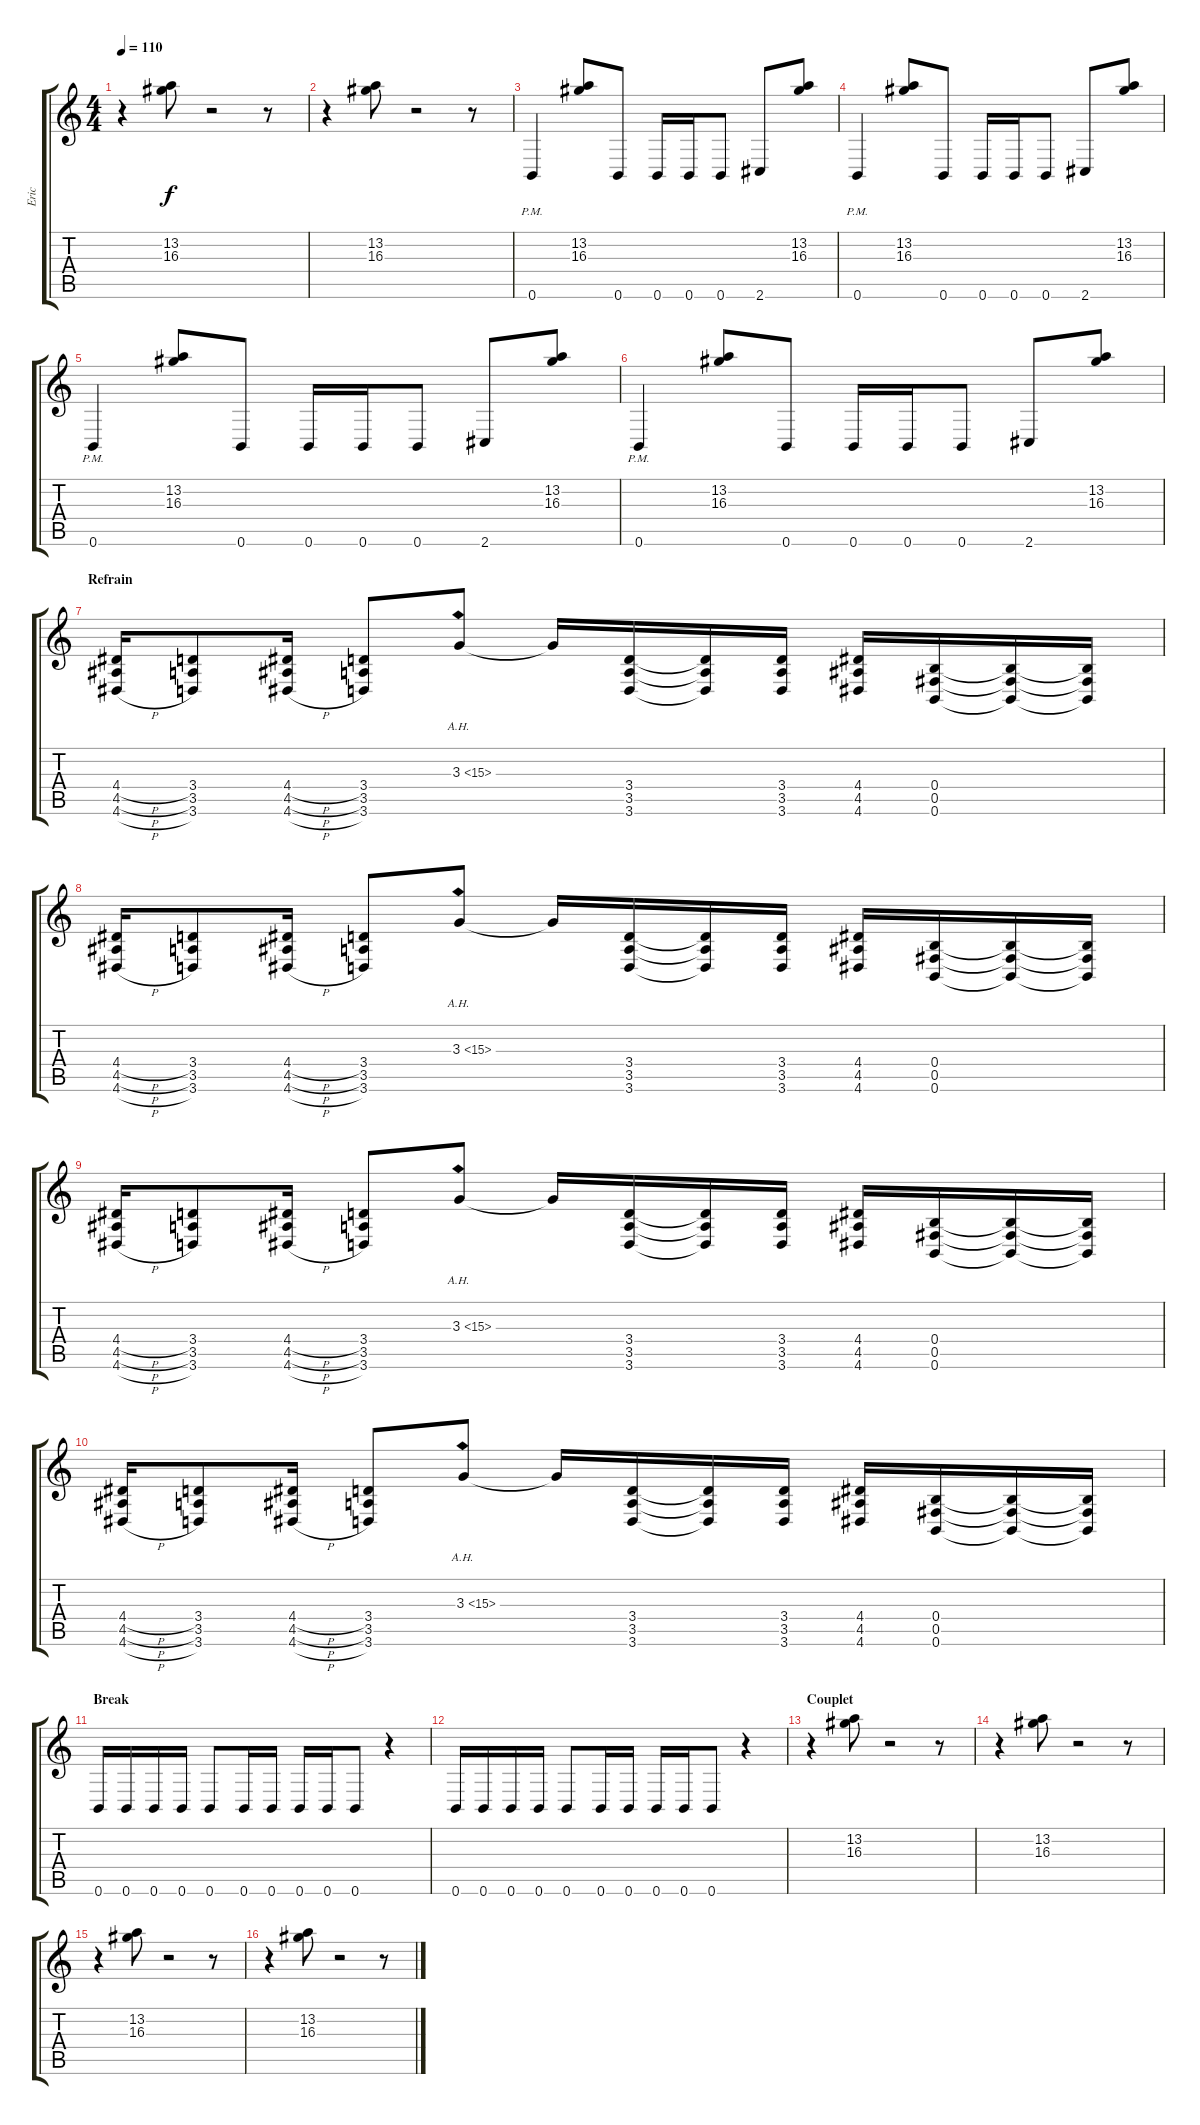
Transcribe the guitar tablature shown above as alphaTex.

\track ("Eric" "Eric") {instrument overdrivenguitar}
\staff {score tabs}
\tuning (Db4 Ab3 E3 B2 Gb2 B1) {hide}
\ts (4 4)
\tempo 110
\clef g2
\ks c
r.4{dy f} (13.2 16.3).8 r.2 r.8 |
r.4 (13.2 16.3).8 r.2 r.8 |
0.6{pm}.4 (13.2 16.3).8 0.6.8 0.6.16 0.6.16 0.6.8 2.6.8 (13.2 16.3).8 |
0.6{pm}.4 (13.2 16.3).8 0.6.8 0.6.16 0.6.16 0.6.8 2.6.8 (13.2 16.3).8 |
0.6{pm}.4 (13.2 16.3).8 0.6.8 0.6.16 0.6.16 0.6.8 2.6.8 (13.2 16.3).8 |
0.6{pm}.4 (13.2 16.3).8 0.6.8 0.6.16 0.6.16 0.6.8 2.6.8 (13.2 16.3).8 |
\section ("" "Refrain")
(4.4{h} 4.5{h} 4.6{h}).16 (3.4 3.5 3.6).8 (4.4{h} 4.5{h} 4.6{h}).16 (3.4 3.5 3.6).8 3.3{ah 12}.8 3.3{t}.16 (3.4 3.5 3.6).16 (3.4{t} 3.5{t} 3.6{t}).16 (3.4 3.5 3.6).16 (4.4 4.5 4.6).16 (0.4 0.5 0.6).16 (0.4{t} 0.5{t} 0.6{t}).16 (0.4{t} 0.5{t} 0.6{t}).16 |
(4.4{h} 4.5{h} 4.6{h}).16 (3.4 3.5 3.6).8 (4.4{h} 4.5{h} 4.6{h}).16 (3.4 3.5 3.6).8 3.3{ah 12}.8 3.3{t}.16 (3.4 3.5 3.6).16 (3.4{t} 3.5{t} 3.6{t}).16 (3.4 3.5 3.6).16 (4.4 4.5 4.6).16 (0.4 0.5 0.6).16 (0.4{t} 0.5{t} 0.6{t}).16 (0.4{t} 0.5{t} 0.6{t}).16 |
(4.4{h} 4.5{h} 4.6{h}).16 (3.4 3.5 3.6).8 (4.4{h} 4.5{h} 4.6{h}).16 (3.4 3.5 3.6).8 3.3{ah 12}.8 3.3{t}.16 (3.4 3.5 3.6).16 (3.4{t} 3.5{t} 3.6{t}).16 (3.4 3.5 3.6).16 (4.4 4.5 4.6).16 (0.4 0.5 0.6).16 (0.4{t} 0.5{t} 0.6{t}).16 (0.4{t} 0.5{t} 0.6{t}).16 |
(4.4{h} 4.5{h} 4.6{h}).16 (3.4 3.5 3.6).8 (4.4{h} 4.5{h} 4.6{h}).16 (3.4 3.5 3.6).8 3.3{ah 12}.8 3.3{t}.16 (3.4 3.5 3.6).16 (3.4{t} 3.5{t} 3.6{t}).16 (3.4 3.5 3.6).16 (4.4 4.5 4.6).16 (0.4 0.5 0.6).16 (0.4{t} 0.5{t} 0.6{t}).16 (0.4{t} 0.5{t} 0.6{t}).16 |
\section ("" "Break")
0.6.16 0.6.16 0.6.16 0.6.16 0.6.8 0.6.16 0.6.16 0.6.16 0.6.16 0.6.8 r.4 |
0.6.16 0.6.16 0.6.16 0.6.16 0.6.8 0.6.16 0.6.16 0.6.16 0.6.16 0.6.8 r.4 |
\section ("" "Couplet")
r.4 (13.2 16.3).8 r.2 r.8 |
r.4 (13.2 16.3).8 r.2 r.8 |
r.4 (13.2 16.3).8 r.2 r.8 |
r.4 (13.2 16.3).8 r.2 r.8
